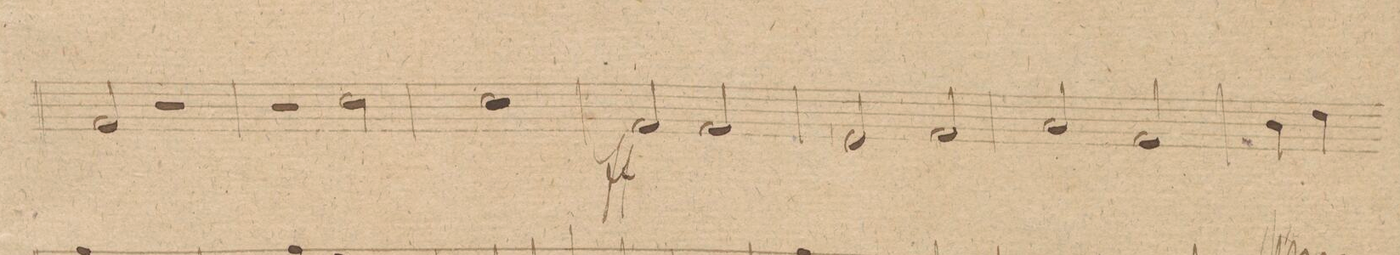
**kern	**dynam
*I"Basso.	*
*clefF4	*
*k[f#c#g#]	*
*met(c|)	*
*M2/2	*
2AA/	.
2r	.
=305	=305
2r	.
2E\	.
=306	=306
1E	.
=307	=307
2AA/	ff
2AA/	.
=308	=308
2GG#/	.
2AA/	.
=309	=309
2C#/	.
2AA/	.
=310	=310
4D\	.
4F#\	.
*-	*-
